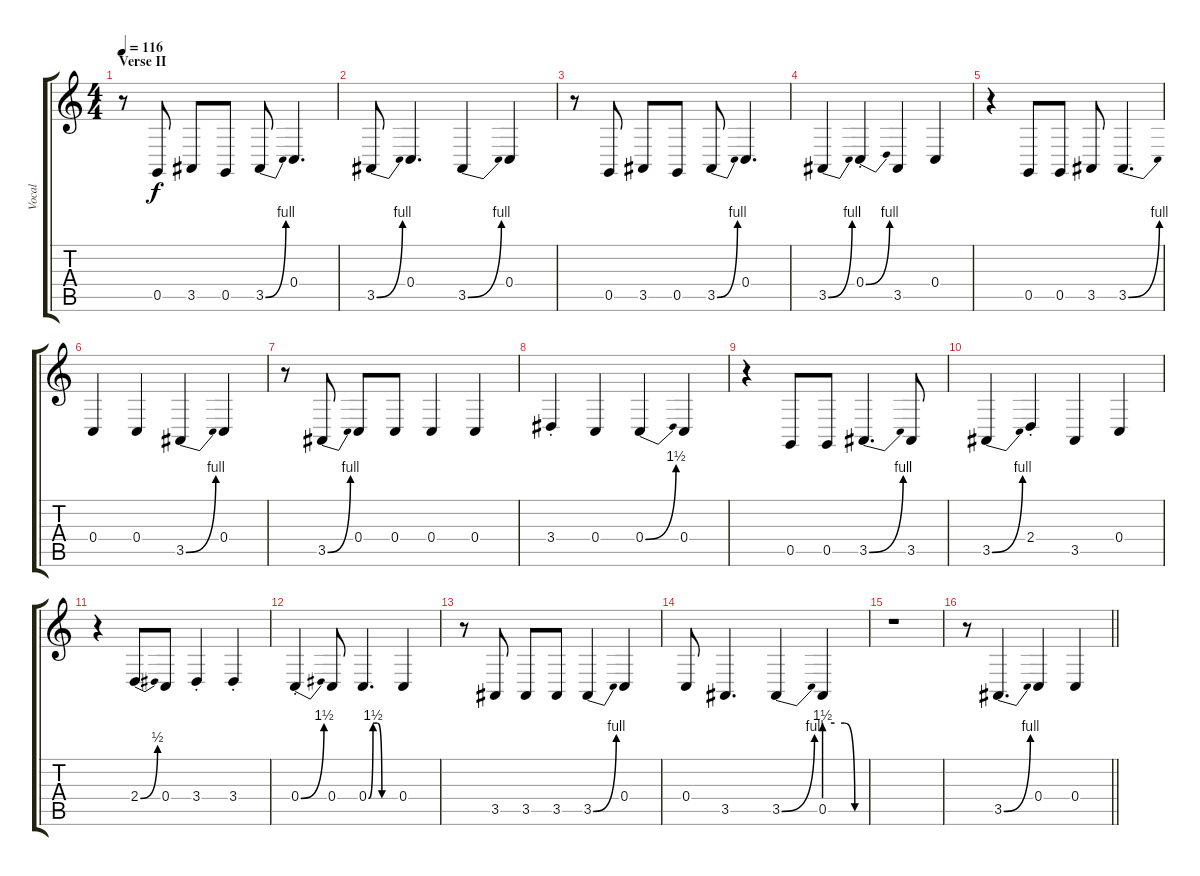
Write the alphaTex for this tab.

\track ("Vocal" "Vocal") {instrument trumpet}
\staff {score tabs}
\tuning (D4 A3 F3 C3 G2 C2) {hide}
\ts (4 4)
\section ("" "Verse II")
\tempo 116
\clef g2
\ks c
r.8{dy f} 0.5.8 3.5.8 0.5.8 3.5{be (bend 0 0 60 4)}.8 0.4.4{d} |
3.5{be (bend 0 0 60 4)}.8 0.4.4{d} 3.5{be (bend 0 0 60 4)}.4 0.4.4 |
r.8 0.5.8 3.5.8 0.5.8 3.5{be (bend 0 0 60 4)}.8 0.4.4{d} |
3.5{be (bend 0 0 60 4)}.4 0.4{be (bend 0 0 60 4) st}.4 3.5.4 0.4.4 |
r.4 0.5.8 0.5.8 3.5.8 3.5{be (bend 0 0 60 4)}.4{d} |
0.4.4 0.4.4 3.5{be (bend 0 0 60 4)}.4 0.4.4 |
r.8 3.5{be (bend 0 0 60 4)}.8 0.4.8 0.4.8 0.4.4 0.4.4 |
3.4{st}.4 0.4.4 0.4{be (bend 0 0 60 6)}.4 0.4.4 |
r.4 0.5.8 0.5.8 3.5{be (bend 0 0 60 4)}.4{d} 3.5.8 |
3.5{be (bend 0 0 60 4)}.4 2.4{st}.4 3.5.4 0.4.4 |
r.4 2.4{be (bend 0 0 60 2)}.8 0.4.8 3.4{st}.4 3.4{st}.4 |
0.4{be (bend 0 0 60 6) st}.4 0.4.8 0.4{be (custom 0 0 10 6 20 6 30 0 60 0)}.4{d} 0.4.4 |
r.8 3.5.8 3.5.8 3.5.8 3.5{be (bend 0 0 60 4)}.4 0.4.4 |
0.4.8 3.5.4{d} 3.5{be (bend 0 0 60 4)}.4 0.5{be (custom 0 6 15 6 30 6 45 0 60 0)}.4 |
r.1 |
\barLineRight lightlight
r.8 3.5{be (bend 0 0 60 4)}.4{d} 0.4.4 0.4.4
